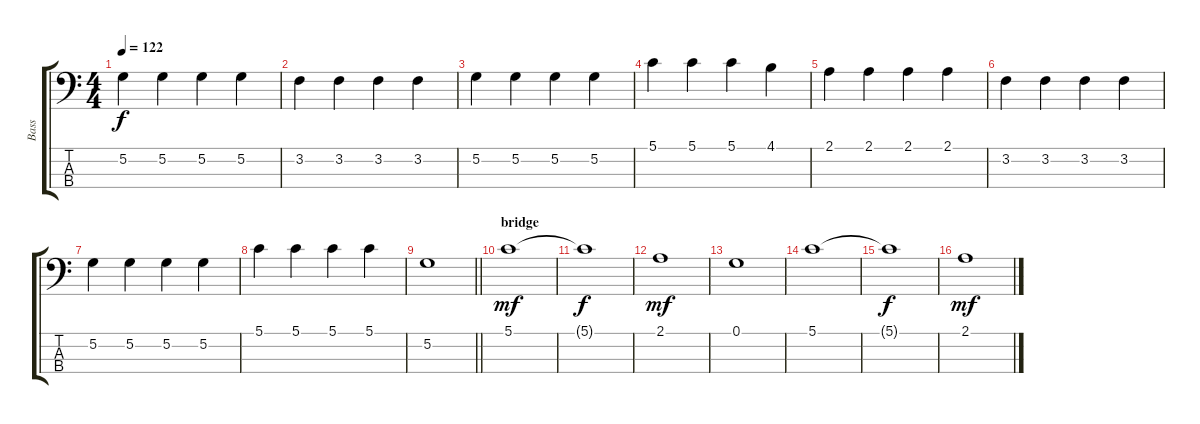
\track ("Bass" "Bass") {instrument electricbassfinger}
\staff {score tabs}
\tuning (G2 D2 A1 E1) {hide}
\ts (4 4)
\tempo 122
\clef f4
\ks c
5.2.4{dy f} 5.2.4 5.2.4 5.2.4 |
3.2.4 3.2.4 3.2.4 3.2.4 |
5.2.4 5.2.4 5.2.4 5.2.4 |
5.1.4 5.1.4 5.1.4 4.1.4 |
2.1.4 2.1.4 2.1.4 2.1.4 |
3.2.4 3.2.4 3.2.4 3.2.4 |
5.2.4 5.2.4 5.2.4 5.2.4 |
5.1.4 5.1.4 5.1.4 5.1.4 |
\barLineRight lightlight
5.2.1 |
\section ("" "bridge")
5.1.1{dy mf} |
5.1{t}.1{dy f} |
2.1.1{dy mf} |
0.1.1 |
5.1.1 |
5.1{t}.1{dy f} |
2.1.1{dy mf}
